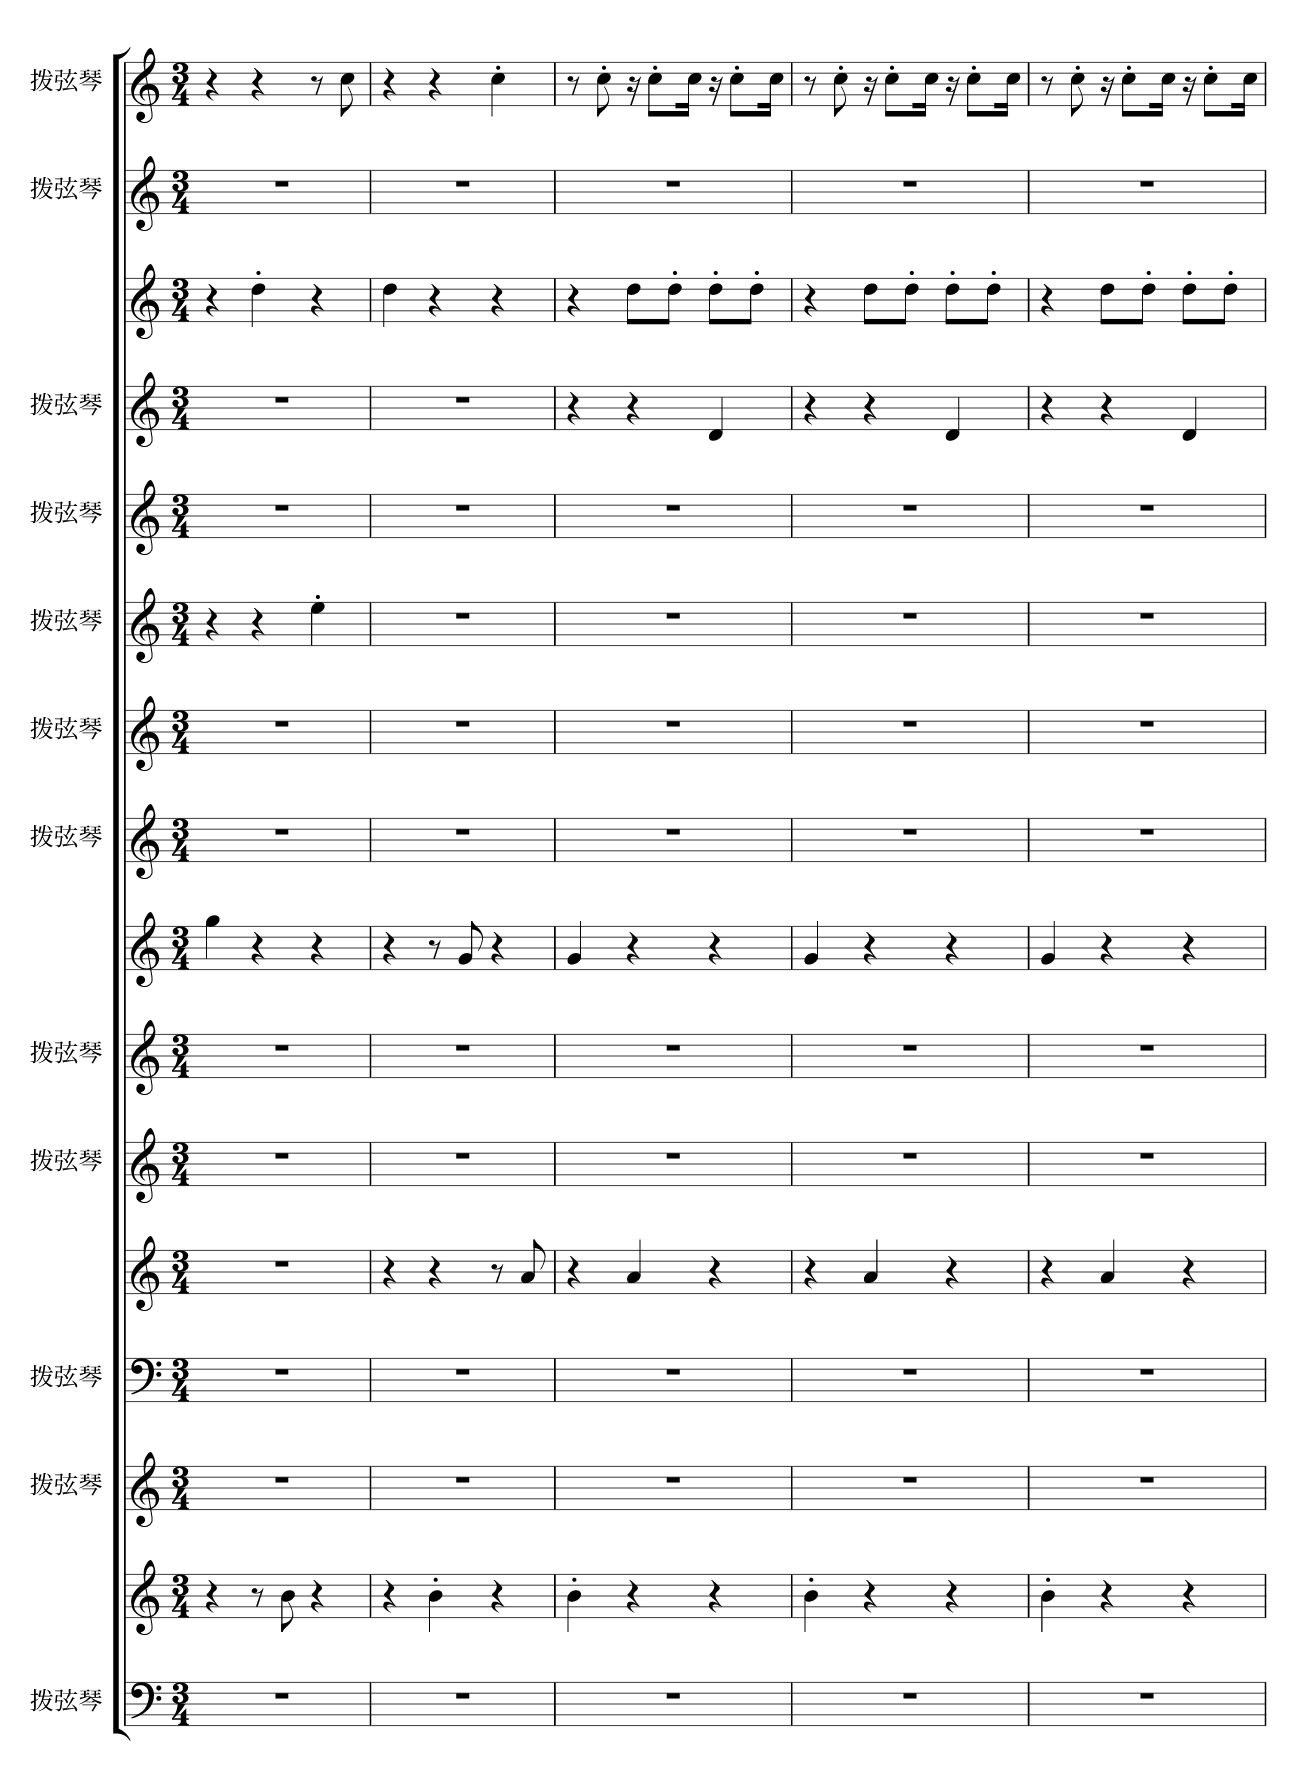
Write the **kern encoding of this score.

**kern	**kern	**kern	**kern	**kern	**kern	**kern	**kern	**kern	**kern	**kern	**kern	**kern	**kern	**kern	**kern
*part12	*part12	*part11	*part10	*part10	*part9	*part8	*part8	*part7	*part6	*part5	*part4	*part3	*part3	*part2	*part1
*staff16	*staff15	*staff14	*staff13	*staff12	*staff11	*staff10	*staff9	*staff8	*staff7	*staff6	*staff5	*staff4	*staff3	*staff2	*staff1
*I"拨弦琴	*	*I"拨弦琴	*I"拨弦琴	*	*I"拨弦琴	*I"拨弦琴	*	*I"拨弦琴	*I"拨弦琴	*I"拨弦琴	*I"拨弦琴	*I"拨弦琴	*	*I"拨弦琴	*I"拨弦琴
*clefF4	*clefG2	*clefG2	*clefF4	*clefG2	*clefG2	*clefG2	*clefG2	*clefG2	*clefG2	*clefG2	*clefG2	*clefG2	*clefG2	*clefG2	*clefG2
*k[]	*k[]	*k[]	*k[]	*k[]	*k[]	*k[]	*k[]	*k[]	*k[]	*k[]	*k[]	*k[]	*k[]	*k[]	*k[]
*M3/4	*M3/4	*M3/4	*M3/4	*M3/4	*M3/4	*M3/4	*M3/4	*M3/4	*M3/4	*M3/4	*M3/4	*M3/4	*M3/4	*M3/4	*M3/4
*MM140	*MM140	*MM140	*MM140	*MM140	*MM140	*MM140	*MM140	*MM140	*MM140	*MM140	*MM140	*MM140	*MM140	*MM140	*MM140
=1	=1	=1	=1	=1	=1	=1	=1	=1	=1	=1	=1	=1	=1	=1	=1
2.r	4r	2.r	2.r	2.r	2.r	2.r	4gg\	2.r	2.r	4r	2.r	2.r	4r	2.r	4r
.	8r	.	.	.	.	.	4r	.	.	4r	.	.	4dd'\	.	4r
.	8b\	.	.	.	.	.	.	.	.	.	.	.	.	.	.
.	4r	.	.	.	.	.	4r	.	.	4ee'\	.	.	4r	.	8r
.	.	.	.	.	.	.	.	.	.	.	.	.	.	.	8cc\
=2	=2	=2	=2	=2	=2	=2	=2	=2	=2	=2	=2	=2	=2	=2	=2
2.r	4r	2.r	2.r	4r	2.r	2.r	4r	2.r	2.r	2.r	2.r	2.r	4dd\	2.r	4r
.	4b'\	.	.	4r	.	.	8r	.	.	.	.	.	4r	.	4r
.	.	.	.	.	.	.	8g/	.	.	.	.	.	.	.	.
.	4r	.	.	8r	.	.	4r	.	.	.	.	.	4r	.	4cc'\
.	.	.	.	8a/	.	.	.	.	.	.	.	.	.	.	.
=3	=3	=3	=3	=3	=3	=3	=3	=3	=3	=3	=3	=3	=3	=3	=3
2.r	4b'\	2.r	2.r	4r	2.r	2.r	4g/	2.r	2.r	2.r	2.r	4r	4r	2.r	8r
.	.	.	.	.	.	.	.	.	.	.	.	.	.	.	8cc'\
.	4r	.	.	4a/	.	.	4r	.	.	.	.	4r	8dd\L	.	16r
.	.	.	.	.	.	.	.	.	.	.	.	.	.	.	8cc'\L
.	.	.	.	.	.	.	.	.	.	.	.	.	8dd'\J	.	.
.	.	.	.	.	.	.	.	.	.	.	.	.	.	.	16cc\Jk
.	4r	.	.	4r	.	.	4r	.	.	.	.	4d/	8dd'\L	.	16r
.	.	.	.	.	.	.	.	.	.	.	.	.	.	.	8cc'\L
.	.	.	.	.	.	.	.	.	.	.	.	.	8dd'\J	.	.
.	.	.	.	.	.	.	.	.	.	.	.	.	.	.	16cc\Jk
=4	=4	=4	=4	=4	=4	=4	=4	=4	=4	=4	=4	=4	=4	=4	=4
2.r	4b'\	2.r	2.r	4r	2.r	2.r	4g/	2.r	2.r	2.r	2.r	4r	4r	2.r	8r
.	.	.	.	.	.	.	.	.	.	.	.	.	.	.	8cc'\
.	4r	.	.	4a/	.	.	4r	.	.	.	.	4r	8dd\L	.	16r
.	.	.	.	.	.	.	.	.	.	.	.	.	.	.	8cc'\L
.	.	.	.	.	.	.	.	.	.	.	.	.	8dd'\J	.	.
.	.	.	.	.	.	.	.	.	.	.	.	.	.	.	16cc\Jk
.	4r	.	.	4r	.	.	4r	.	.	.	.	4d/	8dd'\L	.	16r
.	.	.	.	.	.	.	.	.	.	.	.	.	.	.	8cc'\L
.	.	.	.	.	.	.	.	.	.	.	.	.	8dd'\J	.	.
.	.	.	.	.	.	.	.	.	.	.	.	.	.	.	16cc\Jk
=5	=5	=5	=5	=5	=5	=5	=5	=5	=5	=5	=5	=5	=5	=5	=5
2.r	4b'\	2.r	2.r	4r	2.r	2.r	4g/	2.r	2.r	2.r	2.r	4r	4r	2.r	8r
.	.	.	.	.	.	.	.	.	.	.	.	.	.	.	8cc'\
.	4r	.	.	4a/	.	.	4r	.	.	.	.	4r	8dd\L	.	16r
.	.	.	.	.	.	.	.	.	.	.	.	.	.	.	8cc'\L
.	.	.	.	.	.	.	.	.	.	.	.	.	8dd'\J	.	.
.	.	.	.	.	.	.	.	.	.	.	.	.	.	.	16cc\Jk
.	4r	.	.	4r	.	.	4r	.	.	.	.	4d/	8dd'\L	.	16r
.	.	.	.	.	.	.	.	.	.	.	.	.	.	.	8cc'\L
.	.	.	.	.	.	.	.	.	.	.	.	.	8dd'\J	.	.
.	.	.	.	.	.	.	.	.	.	.	.	.	.	.	16cc\Jk
=	=	=	=	=	=	=	=	=	=	=	=	=	=	=	=
*-	*-	*-	*-	*-	*-	*-	*-	*-	*-	*-	*-	*-	*-	*-	*-
